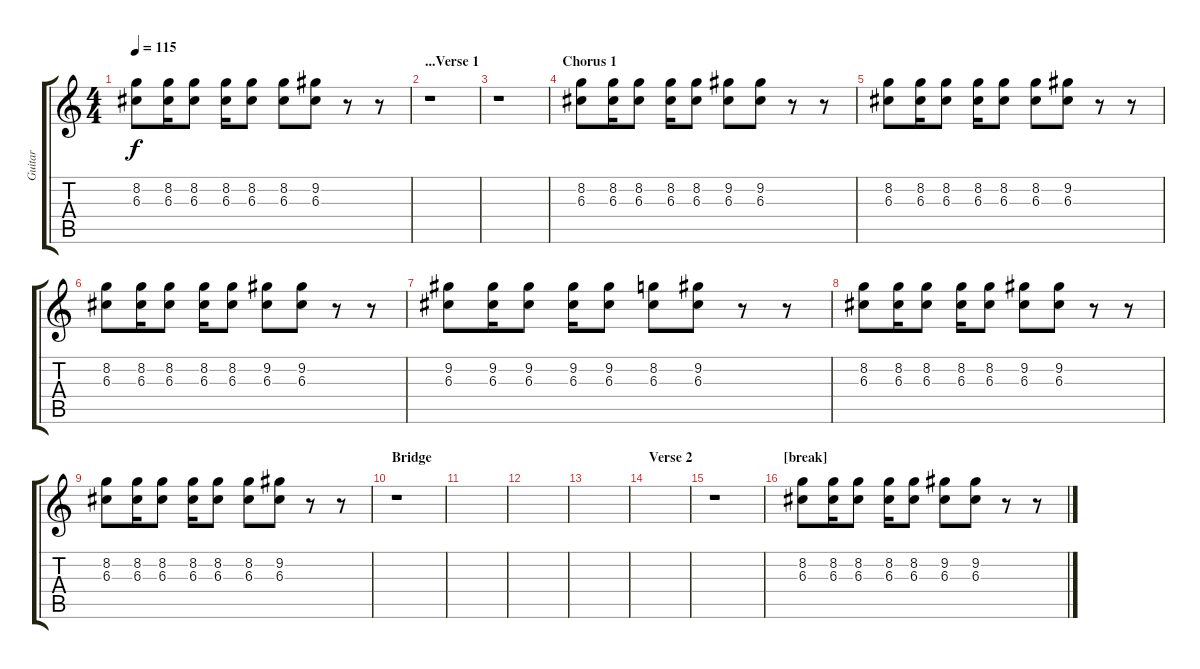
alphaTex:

\track ("Guitar" "Guitar") {instrument distortionguitar}
\staff {score tabs}
\tuning (E4 B3 G3 D3 A2 E2) {hide}
\ts (4 4)
\tempo 115
\clef g2
\ks c
(8.2 6.3).8{dy f} (8.2 6.3).16 (8.2 6.3).8 (8.2 6.3).16 (8.2 6.3).8 (8.2 6.3).8 (9.2 6.3).8 r.8 r.8 |
\section ("" "...Verse 1")
r.1 |
r.1 |
\section ("" "Chorus 1")
(8.2 6.3).8 (8.2 6.3).16 (8.2 6.3).8 (8.2 6.3).16 (8.2 6.3).8 (9.2 6.3).8 (9.2 6.3).8 r.8 r.8 |
(8.2 6.3).8 (8.2 6.3).16 (8.2 6.3).8 (8.2 6.3).16 (8.2 6.3).8 (8.2 6.3).8 (9.2 6.3).8 r.8 r.8 |
(8.2 6.3).8 (8.2 6.3).16 (8.2 6.3).8 (8.2 6.3).16 (8.2 6.3).8 (9.2 6.3).8 (9.2 6.3).8 r.8 r.8 |
(9.2 6.3).8 (9.2 6.3).16 (9.2 6.3).8 (9.2 6.3).16 (9.2 6.3).8 (8.2 6.3).8 (9.2 6.3).8 r.8 r.8 |
(8.2 6.3).8 (8.2 6.3).16 (8.2 6.3).8 (8.2 6.3).16 (8.2 6.3).8 (9.2 6.3).8 (9.2 6.3).8 r.8 r.8 |
(8.2 6.3).8 (8.2 6.3).16 (8.2 6.3).8 (8.2 6.3).16 (8.2 6.3).8 (8.2 6.3).8 (9.2 6.3).8 r.8 r.8 |
\section ("" "Bridge")
r.1 |
|
|
|
\section ("" "Verse 2")
|
r.1 |
\section ("" "[break]")
(8.2 6.3).8 (8.2 6.3).16 (8.2 6.3).8 (8.2 6.3).16 (8.2 6.3).8 (9.2 6.3).8 (9.2 6.3).8 r.8 r.8
